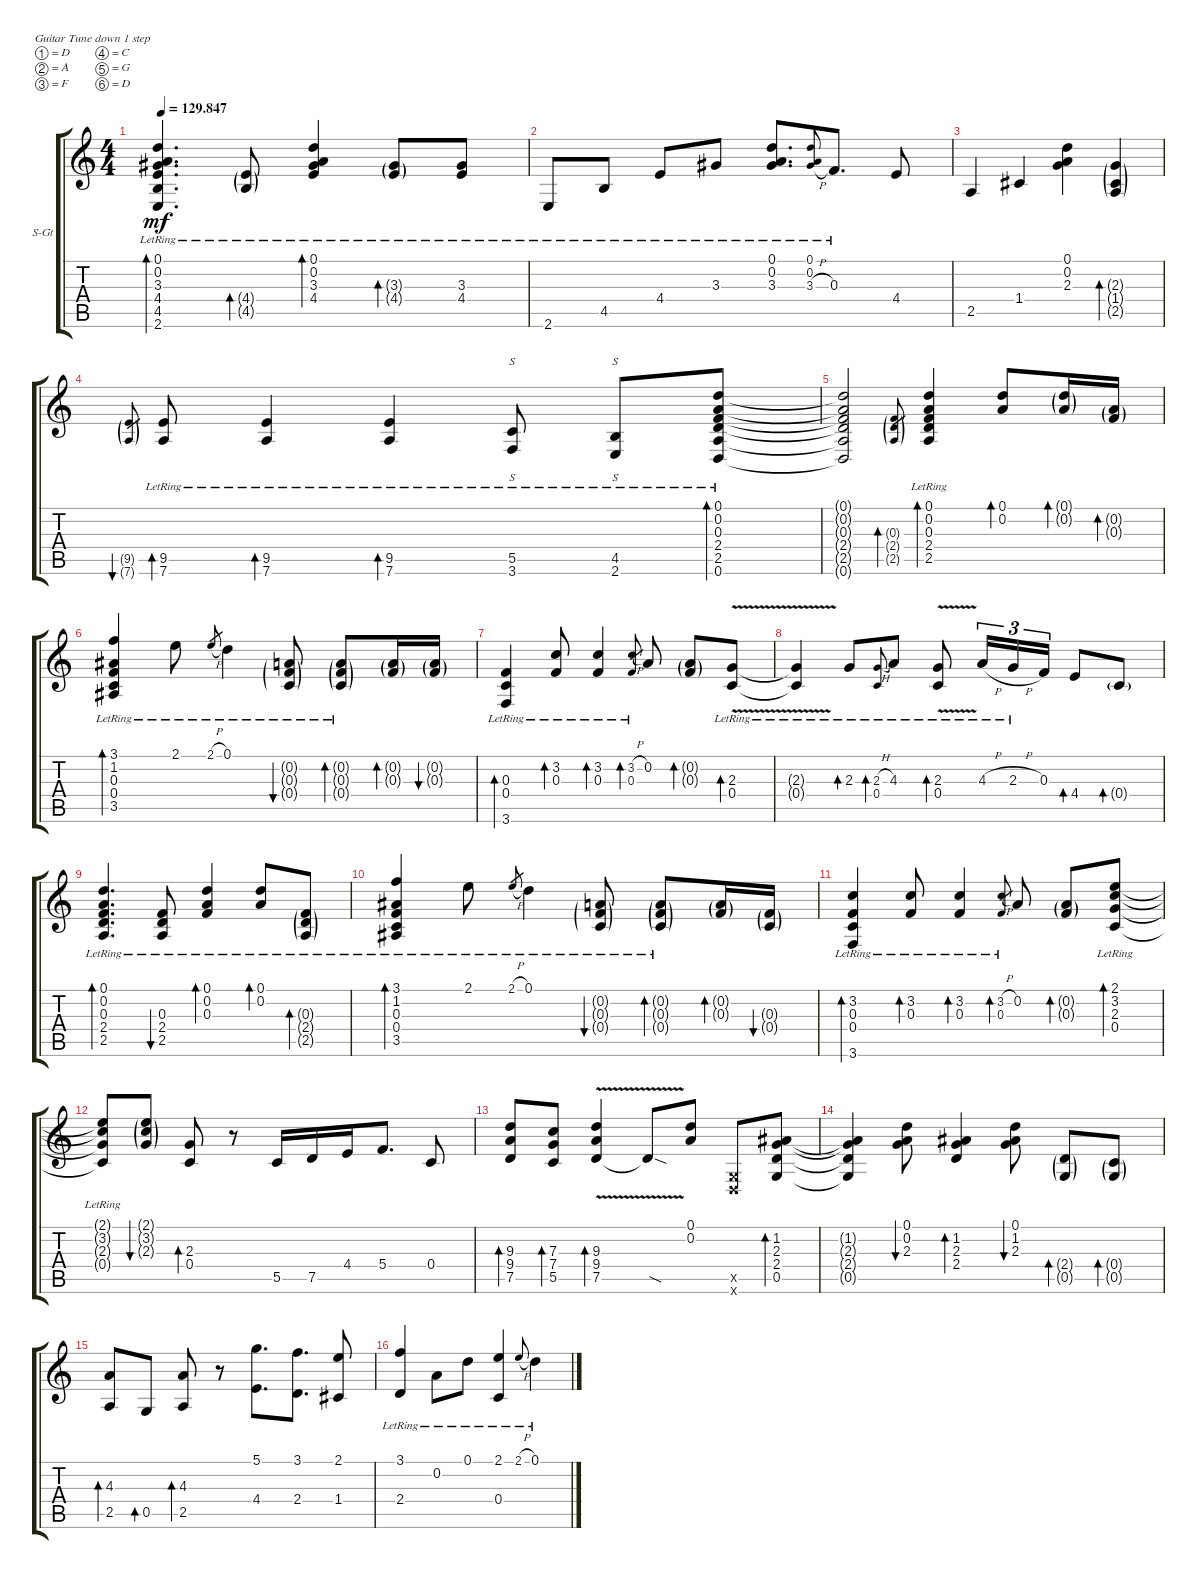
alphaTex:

\defaultSystemsLayout 4
\bracketExtendMode groupsimilarinstruments
\firstSystemTrackNameOrientation horizontal
\otherSystemsTrackNameOrientation horizontal
\track ("Steel Guitar" "S-Gt") {instrument acousticguitarsteel}
\staff {score tabs}
\tuning (D4 A3 F3 C3 G2 D2)
\ts (4 4)
\tempo
129.847
\accidentals auto
\clef g2
\ottava regular
\simile none
\ks c
(2.6{lr} 4.5{lr} 4.4{lr} 3.3{lr} 0.2{lr} 0.1{lr}).4{d bd 120 dy mf} (4.4{g lr} 4.5{g lr}).8{bd 30} (4.4{lr} 3.3{lr} 0.2{lr} 0.1{lr}).4{bd 30} (3.3{g lr} 4.4{g lr}).8{bd 30} (4.4{lr} 3.3{lr}).8 |
2.6{lr}.8 4.5{lr}.8 4.4{lr}.8 3.3{lr}.8 (0.1{lr} 0.2{lr} 3.3{lr}).8{d} (0.1{lr} 0.2{lr} 3.3{h lr}).8{gr onbeat} 0.3{lr}.8{d} 4.4.8 |
2.5.4 1.4.4 (0.1 0.2 2.3).4 (2.5{g} 1.4{g} 2.3{g}).4{bd 30} |
(7.6{g} 9.5{g}).8{bu 30 gr} (7.6{lr} 9.5{lr}).8{bd 30} (9.5{lr} 7.6{lr}).4{bd 30} (7.6{lr} 9.5{lr}).4{bd 30} (3.6{lr} 5.5{lr}).8{s} (2.6{lr} 4.5{lr}).8{s} (0.6{lr} 2.5{lr} 0.3{lr} 0.2{lr} 0.1{lr} 2.4).8{bd 45} |
(0.6{t} 2.5{t} 0.3{t} 0.2{t} 0.1{t} 2.4{t}).2 (2.5{g} 0.3{g} 2.4{g}).8{bd 45 gr} (0.2{lr} 0.1{lr} 2.5{lr} 0.3{lr} 2.4).4{bd 30} (0.2 0.1).8{bd 30} (0.1{g} 0.2{g}).16{bd 30} (0.3{g} 0.2{g}).16{bd 30} |
(3.5{lr} 3.1{lr} 0.3 1.2{lr} 0.4).4{bd 95} 2.1{lr}.8 2.1{h lr}.8{gr} 0.1{lr}.4 (0.2{g lr} 0.3{g lr} 0.4{g}).8{bu 30} (0.2{g lr} 0.3{g lr} 0.4{g}).8{bd 30} (0.2{g} 0.3{g}).16{bd 38} (0.2{g} 0.3{g}).16{bu 30} |
(0.3{lr} 0.4{lr} 3.6{lr}).4{bd 70} (3.2{lr} 0.3{lr}).8{bd 34} (3.2{lr} 0.3{lr}).4{bd 34} (3.2{h lr} 0.3{lr}).8{bd 33 gr} 0.2.8 (0.2{g} 0.3{g}).8{bd 42} (2.3{v lr} 0.4{v lr}).8{bd 39} |
(2.3{v lr t} 0.4{v lr t}).4 2.3{lr}.8{bd 43} (0.4{lr} 2.3{h lr}).8{bd 43 gr onbeat} 4.3{lr}.8 (2.3{lr} 0.4{v lr}).8{bd 41} 4.3{h lr}.16{tu (3 2)} 2.3{h lr}.16{tu (3 2)} 0.3.16{tu (3 2)} 4.4.8{bd 40} 0.4{g}.8{bd 37} |
(2.5{lr} 0.3{lr} 0.2{lr} 0.1{lr} 2.4).4{d bd 30} (2.5{lr} 0.3{lr} 2.4).8{bu 30} (0.3{lr} 0.2{lr} 0.1{lr}).4{bd 30} (0.1{lr} 0.2{lr}).8{bd 30} (0.3{g lr} 2.5{g lr} 2.4{g}).8{bd 30} |
(3.5{lr} 3.1{lr} 0.3{lr} 1.2{lr} 0.4).4{bd 95} 2.1{lr}.8 2.1{h lr}.8{gr} 0.1{lr}.4 (0.2{g lr} 0.3{g lr} 0.4{g}).8{bu 30} (0.2{g lr} 0.3{g lr} 0.4{g}).8{bd 30} (0.2{g} 0.3{g}).16{bd 38} (0.4{g} 0.3{g}).16{bu 30} |
(0.3{lr} 0.4{lr} 3.6{lr} 3.2).4{bd 70} (3.2{lr} 0.3{lr}).8{bd 34} (3.2{lr} 0.3{lr}).4{bd 34} (3.2{h lr} 0.3{lr}).8{bd 33 gr} 0.2.8 (0.2{g} 0.3{g}).8{bd 42} (2.3{lr} 0.4{lr} 3.2 2.1).8{bd 39} |
(2.3{lr t} 0.4{lr t} 3.2{lr t} 2.1{lr t}).8 (2.1{g} 3.2{g} 2.3{g}).8{bu 30} (0.4 2.3).8{bd 30} r.8 5.5.16 7.5.16 4.4.16 5.4.8{d} 0.4.8 |
(7.5 9.4 9.3).8{bd 30} (5.5 7.4 7.3).8{bd 30} (7.5{v} 9.4{v} 9.3{v}).4{bd 30} 7.5{v sod t}.8 (0.1 0.2).8 (0.6{x} 0.5{x}).8 (2.4 2.3 1.2 0.5).8{bd 30} |
(2.4{t} 2.3{t} 1.2{t} 0.5{t}).4 (0.1 0.2 2.3).8{bu 30} (1.2 2.3 2.4).4{bd 30} (0.1 1.2 2.3).8{bu 30} (0.5{g} 2.4{g}).8{bd 30} (0.4{g} 0.5{g}).8{bd 30} |
(2.5 4.3).8{bd 30} 0.5.8{bd 30} (2.5 4.3).8{bd 30} r.8 (4.4 5.1).8{d} (2.4 3.1).8{d} (2.1 1.4).8 |
(3.1 2.4{lr}).4 0.2{lr}.8 0.1{lr}.8 (2.1 0.4{lr}).4 2.1{h lr}.8{gr onbeat} 0.1{lr}.4
